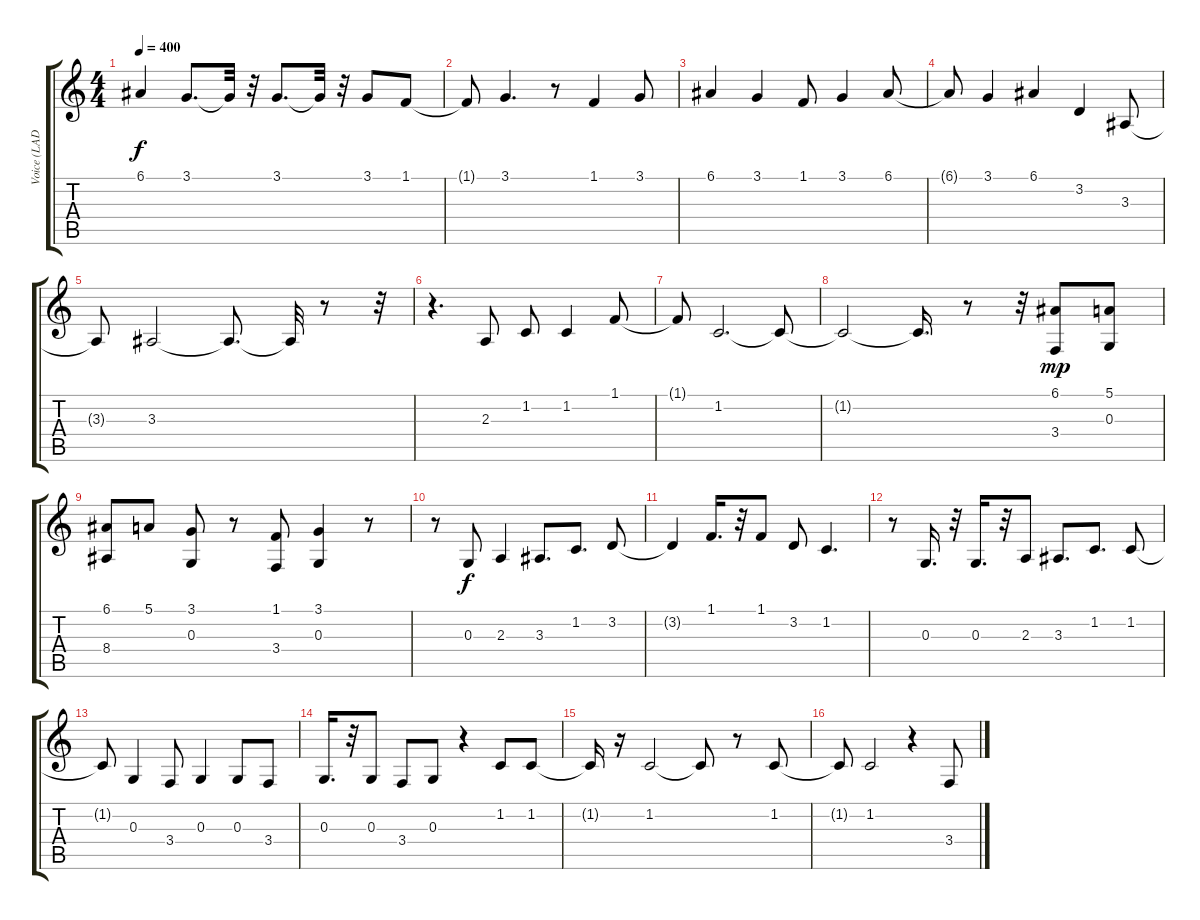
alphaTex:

\track ("Voice (LADY GAGA)" "Voice (LAD") {instrument altosax}
\staff {score tabs}
\tuning (E4 B3 G3 D3 A2 E2) {hide}
\ts (4 4)
\tempo 400
\clef g2
\ks c
6.1.4{dy f} 3.1.8{d} 3.1{t}.32 r.32 3.1.8{d} 3.1{t}.32 r.32 3.1.8 1.1.8 |
1.1{t}.8 3.1.4{d} r.8 1.1.4 3.1.8 |
6.1.4 3.1.4 1.1.8 3.1.4 6.1.8 |
6.1{t}.8 3.1.4 6.1.4 3.2.4 3.3.8 |
3.3{t}.8 3.3.2 3.3{t}.8{d} 3.3{t}.32 r.8 r.32 |
r.4{d} 2.3.8 1.2.8 1.2.4 1.1.8 |
1.1{t}.8 1.2.2{d} 1.2{t}.8 |
1.2{t}.2 1.2{t}.16{d} r.8 r.32 (6.1 3.4).8{dy mp} (5.1 0.3).8 |
(6.1 8.4).8 5.1.8 (3.1 0.3).8 r.8 (1.1 3.4).8 (3.1 0.3).4 r.8 |
r.8 0.3.8{dy f} 2.3.4 3.3.8{d} 1.2.8{d} 3.2.8 |
3.2{t}.4 1.1.16{d} r.32 1.1.8 3.2.8 1.2.4{d} |
r.8 0.3.16{d} r.32 0.3.16{d} r.32 2.3.8 3.3.8{d} 1.2.8{d} 1.2.8 |
1.2{t}.8 0.3.4 3.4.8 0.3.4 0.3.8 3.4.8 |
0.3.16{d} r.32 0.3.8 3.4.8 0.3.8 r.4 1.2.8 1.2.8 |
1.2{t}.16 r.16 1.2.2 1.2{t}.8 r.8 1.2.8 |
1.2{t}.8 1.2.2 r.4 3.4.8
